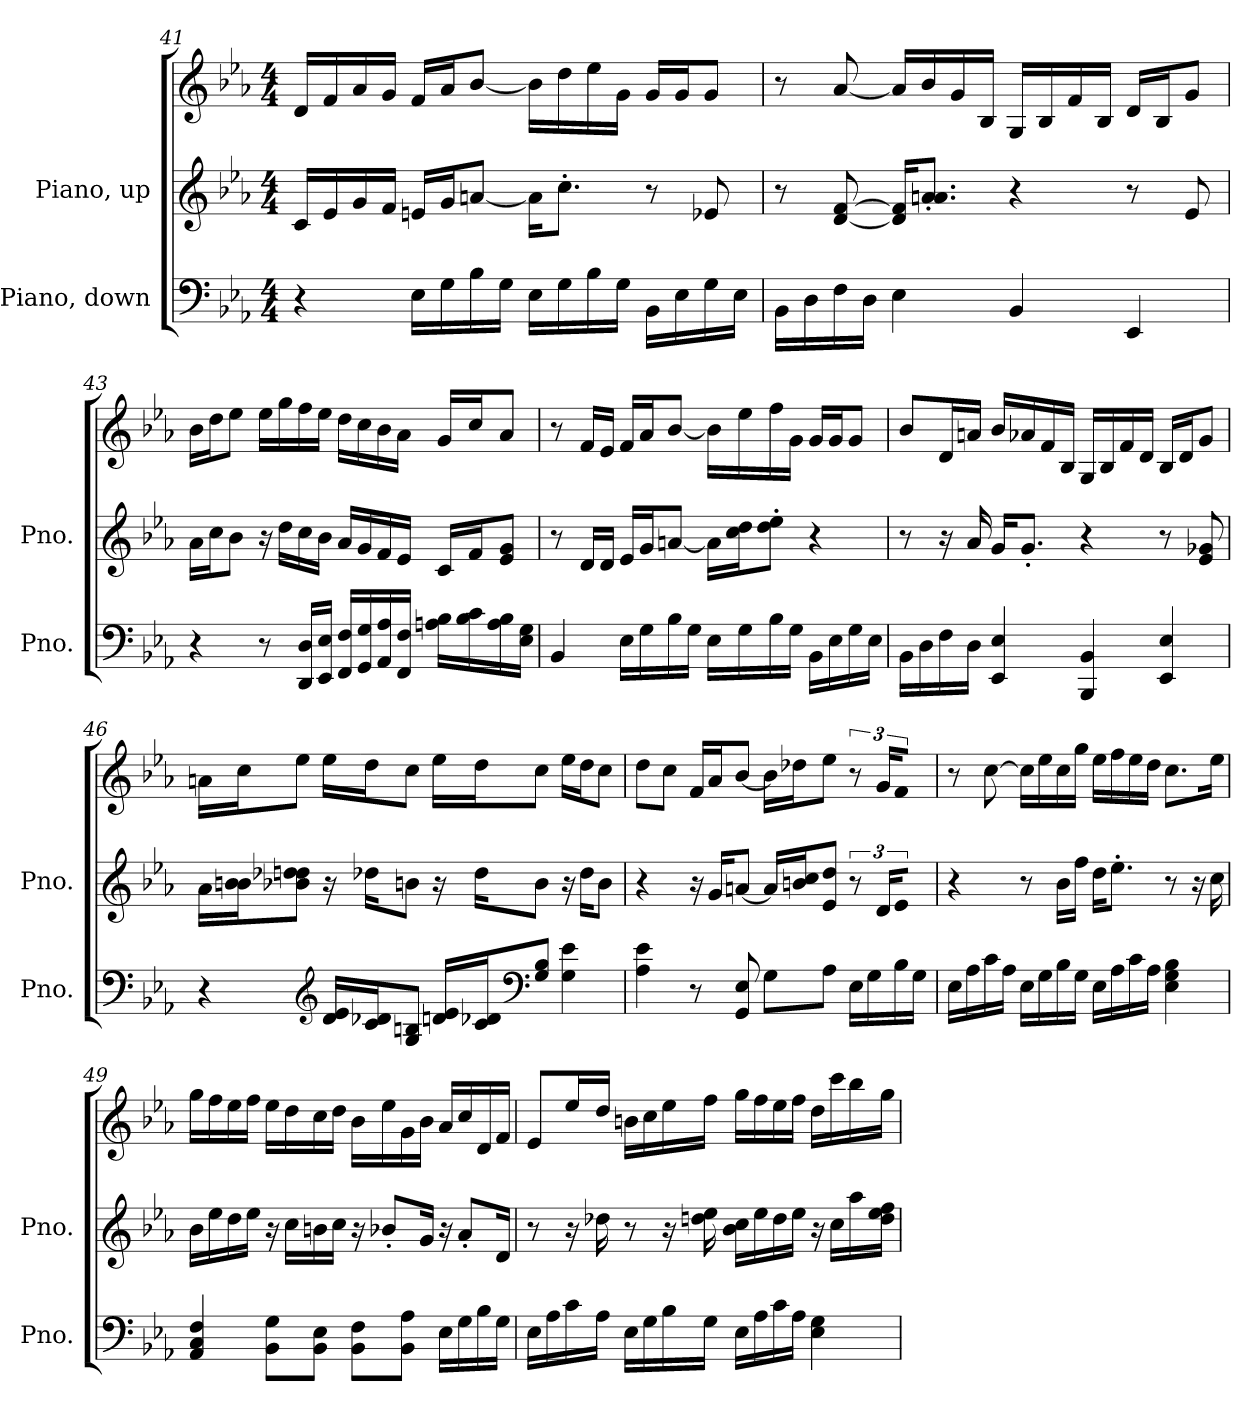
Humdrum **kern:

**kern	**kern	**kern
*part2	*part1	*part1
*staff3	*staff2	*staff1
*I"Piano, down	*I"Piano, up	*
*I'Pno.	*I'Pno.	*
*clefF4	*clefG2	*clefG2
*k[b-e-a-]	*k[b-e-a-]	*k[b-e-a-]
*M4/4	*M4/4	*M4/4
=41	=41	=41
4r	16c/LL	16d/LL
.	16e-/	16f/
.	16g/	16a-/
.	16f/JJ	16g/JJ
16E-\LL	16en/LL	16f/LL
16G\	16g/J	16a-/J
16B-\	[8an/J	[8b-/J
16G\JJ	.	.
16E-\LL	16a\KL]	16b-\LL]
16G\	8.cc'\J	16dd\
16B-\	.	16ee-\
16G\JJ	.	16g\JJ
16BB-\LL	8r	16g/LL
16E-\	.	16g/J
16G\	8e-X/	8g/J
16E-\JJ	.	.
!!LO:LB:g=z
=42	=42	=42
16BB-\LL	8r	8r
16D\	.	.
16F\	[8d/ [8f/	[8a-/
16D\JJ	.	.
4E-\	16d/] 16f/]KL	16a-/LL]
.	8.a-/' 8.an/'J	16b-/
.	.	16g/
.	.	16B-/JJ
4BB-/	4r	16G/LL
.	.	16B-/
.	.	16f/
.	.	16B-/JJ
4EE-/	8r	16d/LL
.	.	16B-/J
.	8e-/	8g/J
=43	=43	=43
4r	16a-\LL	16b-\LL
.	16cc\J	16dd\J
.	8b-\J	8ee-\J
8r	16r	16ee-\LL
.	16dd\LL	16gg\
16DD/ 16D/LL	16cc\	16ff\
16EE-/ 16E-/JJ	16b-\JJ	16ee-\JJ
16FF/ 16F/LL	16a-/LL	16dd\LL
16GG/ 16G/	16g/	16cc\
16AA-/ 16A-/	16f/	16b-\
16FF/ 16F/JJ	16e-/JJ	16a-\JJ
16An\ 16B-\LL	16c/LL	16g/LL
16B-\ 16c\	16f/J	16cc/J
16A\ 16B-\	8e-/ 8g/J	8a-/J
16E-\ 16G\JJ	.	.
!!LO:LB:g=z
=44	=44	=44
4BB-/	8r	8r
.	16d/LL	16f/LL
.	16d/JJ	16e-/JJ
16E-\LL	16e-/LL	16f/LL
16G\	16g/J	16a-/J
16B-\	[8an/J	[8b-/J
16G\JJ	.	.
16E-\LL	16a\LL]	16b-\LL]
16G\	16cc\ 16dd\J	16ee-\
16B-\	8dd\' 8ee-\'J	16ff\
16G\JJ	.	16g\JJ
16BB-\LL	4r	16g/LL
16E-\	.	16g/J
16G\	.	8g/J
16E-\JJ	.	.
=45	=45	=45
16BB-\LL	8r	8b-/L
16D\	.	.
16F\	16r	16d/L
16D\JJ	16a-/	16an/JJ
4EE-/ 4E-/	16g/KL	16b-/LL
.	8.g'/J	16a-X/
.	.	16f/
.	.	16B-/JJ
4BBB-/ 4BB-/	4r	16G/LL
.	.	16B-/
.	.	16f/
.	.	16d/JJ
4EE-/ 4E-/	8r	16B-/LL
.	.	16d/J
.	8e-/ 8g-X/	8g/J
!!LO:LB:g=z
=46	=46	=46
4r	16a-\LL	16an\LL
.	16b-\ 16bn\J	16cc\J
.	8b-X\ 8dd-X\ 8ddn\J	8ee-\J
*clefG2	*	*
16d/ 16e-/LL	16r	16ee-\LL
16c/ 16d-X/J	16dd-X\KL	16dd\J
8G/ 8Bn/J	8bn\J	8cc\J
16dn/ 16e-/LL	16r	16ee-\LL
16c/ 16d-X/J	16dd-\KL	16dd\J
*clefF4	*	*
8G/ 8B/J	8b\J	8cc\J
4G\ 4e-\	16r	16ee-\LL
.	16dd-\KL	16dd\J
.	8b\J	8cc\J
=47	=47	=47
4A-\ 4e-\	4r	8dd\L
.	.	8cc\J
8r	16r	16f/LL
.	16g/KL	16a-/J
8GG/ 8E-/	[8an/J	[8b-/J
8G\L	16a/LL]	16b-\LL]
.	16bn/ 16cc/J	16dd-X\J
8A-\J	8e-/ 8dd/J	8ee-\J
16E-\LL	12r	12r
16G\	.	.
.	24d/KL	24g/KL
16B-\	8e-/J	8f/J
16G\JJ	.	.
!!LO:PB:g=z
=48	=48	=48
16E-\LL	4r	8r
16A-\	.	.
16c\	.	[8cc\
16A-\JJ	.	.
16E-\LL	8r	16cc\LL]
16G\	.	16ee-\
16B-\	16b-\LL	16cc\
16G\JJ	16ff\JJ	16gg\JJ
16E-\LL	16dd\KL	16ee-\LL
16A-\	8.ee-'\J	16ff\
16c\	.	16ee-\
16A-\JJ	.	16dd\JJ
4E-\ 4G\ 4B-\	8r	8.cc\L
.	16r	.
.	16cc\	16ee-\Jk
=49	=49	=49
4AA-/ 4C/ 4F/	16b-\LL	16gg\LL
.	16ee-\	16ff\
.	16dd\	16ee-\
.	16ee-\JJ	16ff\JJ
8BB-\ 8G\L	16r	16ee-\LL
.	16cc\LL	16dd\
8BB-\ 8E-\J	16bn\	16cc\
.	16cc\JJ	16dd\JJ
8BB-\ 8F\L	16r	16b-\LL
.	8b-X'/L	16ee-\
8BB-\ 8A-\J	.	16g\
.	16g/Jk	16b-\JJ
16E-\LL	16r	16a-/LL
16G\	8a-'/L	16cc/
16B-\	.	16d/
16G\JJ	16d/Jk	16f/JJ
!!LO:LB:g=z
=50	=50	=50
16E-\LL	8r	8e-/L
16A-\	.	.
16c\	16r	16ee-/L
16A-\JJ	16dd-X\	16dd/JJ
16E-\LL	8r	16bn\LL
16G\	.	16cc\
16B-\	16r	16ee-\
16G\JJ	16ddn\ 16ee-\	16ff\JJ
16E-\LL	16b-\ 16cc\LL	16gg\LL
16A-\	16ee-\	16ff\
16c\	16dd\	16ee-\
16A-\JJ	16ee-\JJ	16ff\JJ
4E-\ 4G\	16r	16dd\LL
.	16cc\LL	16ccc\
.	16aa-\	16bb-\
.	16dd\ 16ee-\ 16ff\JJ	16gg\JJ
=	=	=
*-	*-	*-
